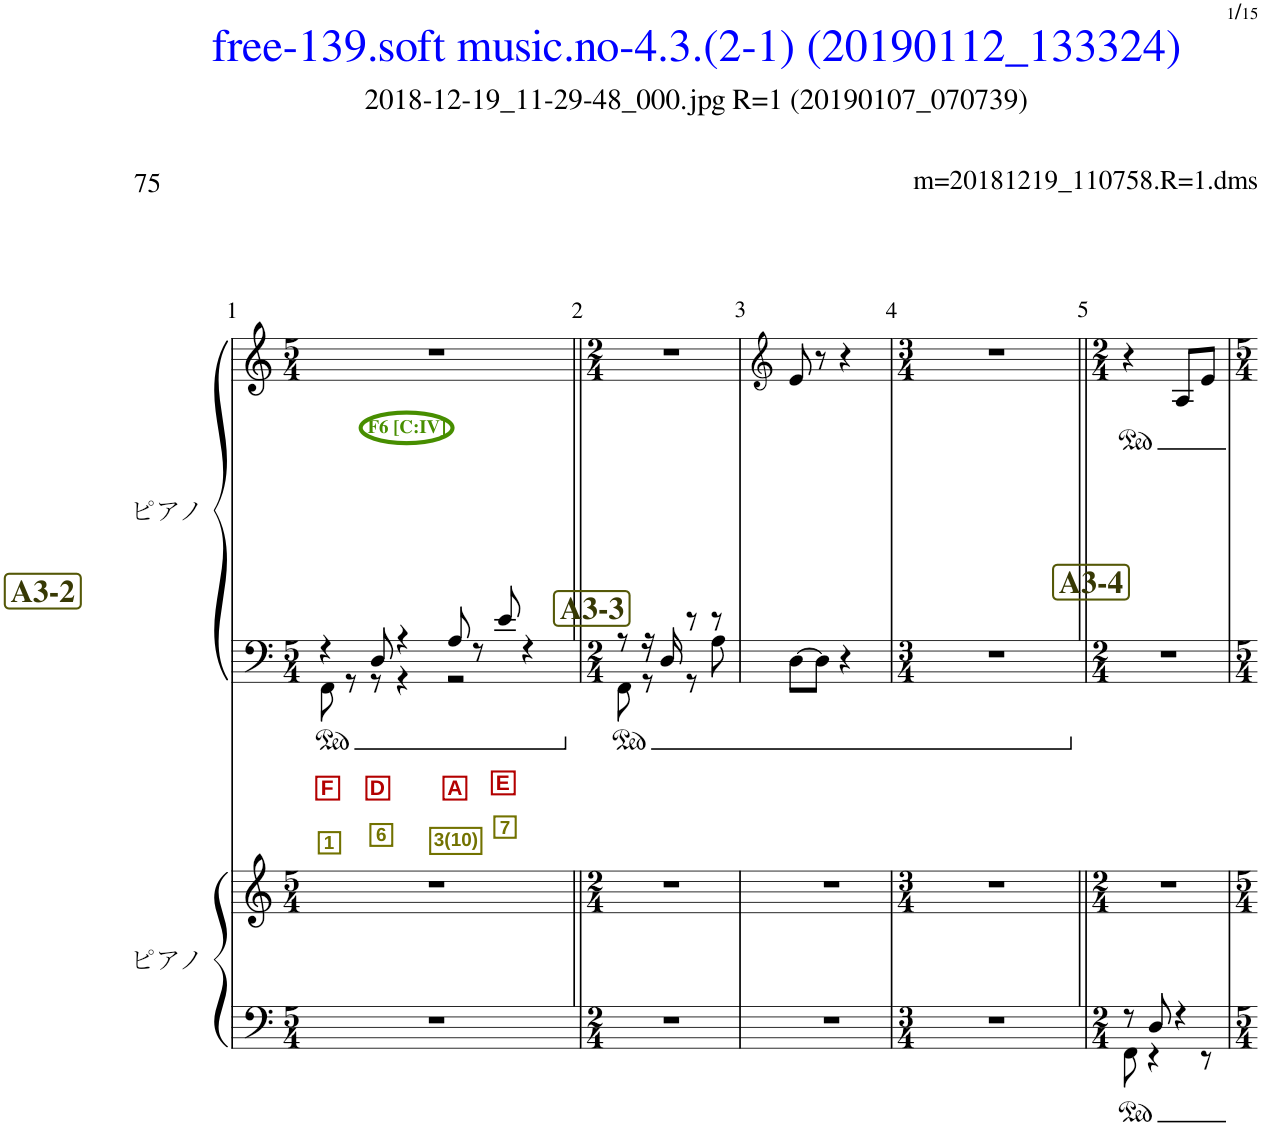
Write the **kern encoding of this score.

**kern	**kern	**kern	**text	**text	**text	**kern
*part2	*part2	*part1	*part1	*part1	*part1	*part1
*staff4	*staff3	*staff2	*staff2	*staff2	*staff2	*staff1
*I"ピアノ	*	*I"ピアノ	*	*	*	*
*clefF4	*clefG2	*clefF4	*	*	*	*clefG2
*k[]	*k[]	*k[]	*	*	*	*k[]
*M5/4	*M5/4	*M5/4	*	*	*	*M5/4
!!LO:REH:place=s1:b:B:cj:color=#373904:fs=15:t=A3-2:qo=1.5
=1	=1	=1	=1	=1	=1	=1
*	*	*^	*	*	*	*
!	!	!	!	!	!	!	!LO:TX:b:B:color=#478E00:t=F6 [C&colon;IV]
!	!	!	!	!	!LO:LY:b:color=#B30000	!LO:LY:b:color=#727200	!
4%5r	4%5r	4r	8FF\	.	F	1	4%5r
.	.	.	8r	.	.	.	.
!	!	!	!	!	!LO:LY:b:color=#B30000	!LO:LY:b:color=#727200	!
.	.	8D/	8r	.	D	6	.
.	.	4r	4r	.	.	.	.
!	!	!	!	!	!LO:LY:b:color=#B30000	!LO:LY:b:color=#727200	!
.	.	8A/	2r	.	A	3(10)	.
.	.	8r	.	.	.	.	.
!	!	!	!	!	!LO:LY:b:color=#B30000	!LO:LY:b:color=#727200	!
.	.	8e/	.	.	E	7	.
.	.	4r	.	.	.	.	.
.	.	.	8ryy	.	.	.	.
!!LO:REH:place=s1:b:B:cj:color=#373904:fs=15:t=A3-3
=2||	=2||	=2||	=2||	=2||	=2||	=2||	=2||
*M2/4	*M2/4	*M2/4	*	*	*	*	*M2/4
2r	2r	8r	8FF\	.	.	.	2r
.	.	16r	8r	.	.	.	.
.	.	16D/	.	.	.	.	.
.	.	8r	8r	.	.	.	.
.	.	8r	8A\	.	.	.	.
*	*	*v	*v	*	*	*	*
=3	=3	=3	=3	=3	=3	=3
*	*	*	*	*	*	*clefG2
2r	2r	[8D\L	.	.	.	8e/
.	.	8D\J]	.	.	.	8r
.	.	4r	.	.	.	4r
=4	=4	=4	=4	=4	=4	=4
*M3/4	*M3/4	*M3/4	*	*	*	*M3/4
2.r	2.r	2.r	.	.	.	2.r
!!LO:REH:place=s1:b:B:cj:color=#373904:fs=15:t=A3-4
=5||	=5||	=5||	=5||	=5||	=5||	=5||
*M2/4	*M2/4	*M2/4	*	*	*	*M2/4
*^	*	*	*	*	*	*
8r	8FF\	2r	2r	.	.	.	4r
8D/	4r	.	.	.	.	.	.
4r	.	.	.	.	.	.	8A/L
.	8r	.	.	.	.	.	8e/J
*v	*v	*	*	*	*	*	*
=	=	=	=	=	=	=
*-	*-	*-	*-	*-	*-	*-
